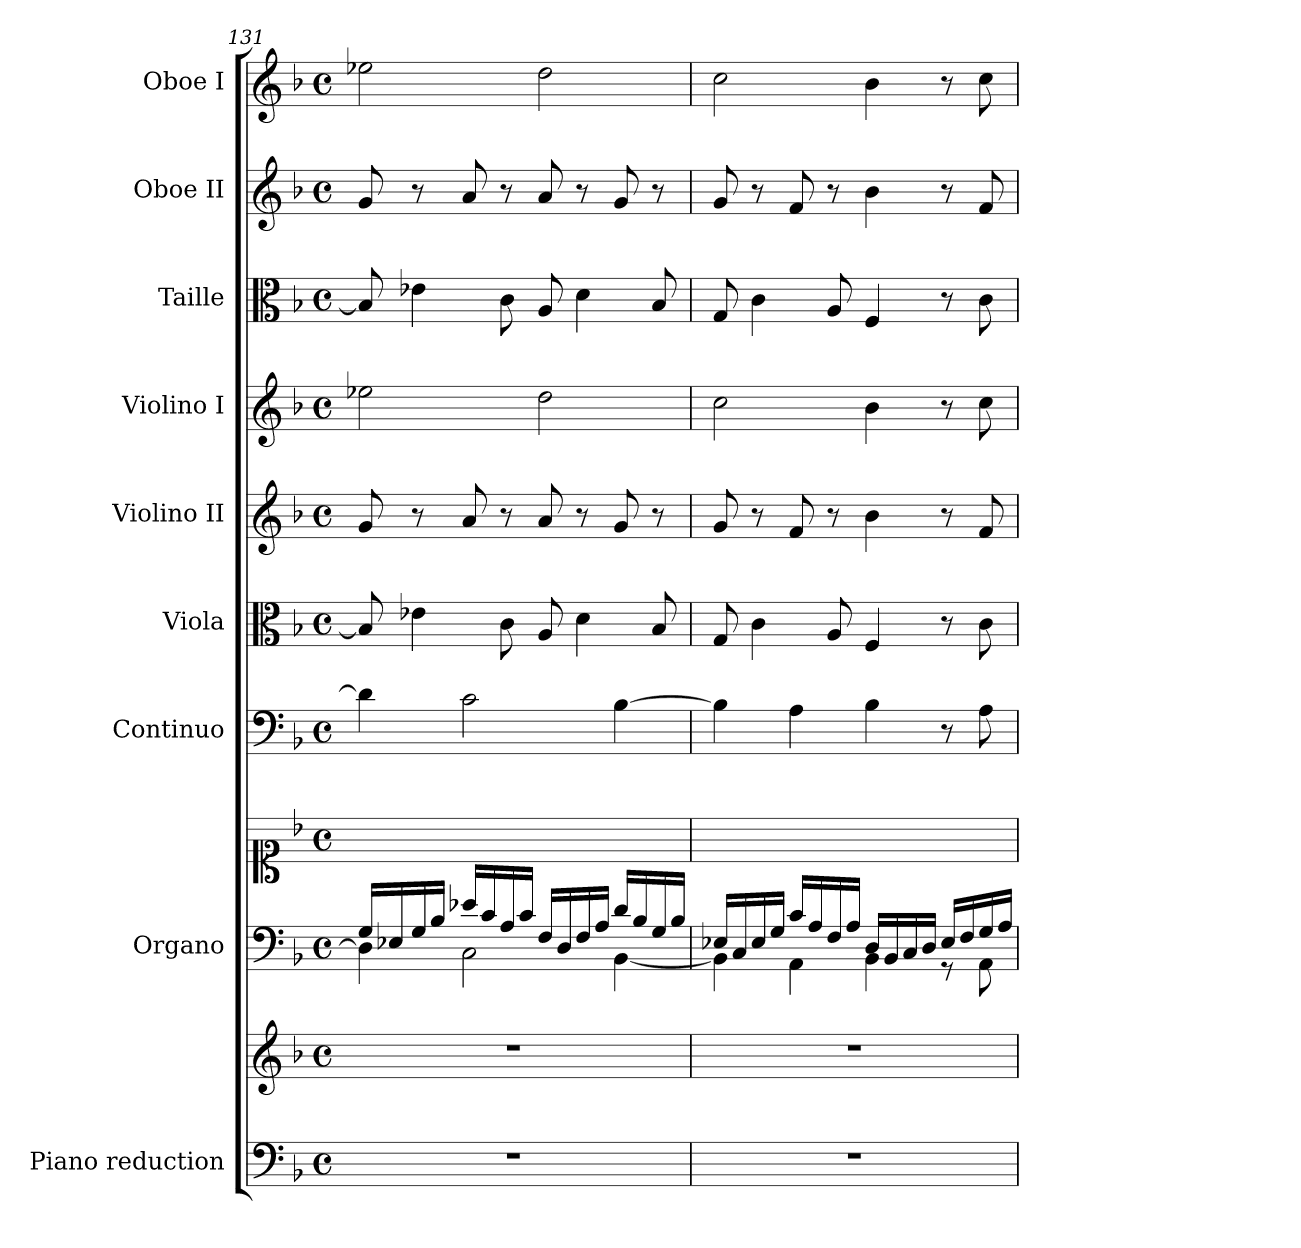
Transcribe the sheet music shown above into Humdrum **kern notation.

**kern	**kern	**kern	**kern	**kern	**kern	**kern	**kern	**kern	**kern	**kern
*part9	*part9	*part8	*part8	*part7	*part6	*part5	*part4	*part3	*part2	*part1
*staff11	*staff10	*staff9	*staff8	*staff7	*staff6	*staff5	*staff4	*staff3	*staff2	*staff1
*I"Piano reduction	*	*I"Organo	*	*I"Continuo	*I"Viola	*I"Violino II	*I"Violino I	*I"Taille	*I"Oboe II	*I"Oboe I
*I'Pno	*	*	*	*	*I'Vla	*I'Vln	*I'Vln	*	*I'Ob	*I'Ob
!!LO:PB:g=z
*clefF4	*clefG2	*clefF4	*clefC1	*clefF4	*clefC3	*clefG2	*clefG2	*clefC3	*clefG2	*clefG2
*k[b-]	*k[b-]	*k[b-]	*k[b-]	*k[b-]	*k[b-]	*k[b-]	*k[b-]	*k[b-]	*k[b-]	*k[b-]
*M4/4	*M4/4	*M4/4	*M4/4	*M4/4	*M4/4	*M4/4	*M4/4	*M4/4	*M4/4	*M4/4
*met(c)	*met(c)	*met(c)	*met(c)	*met(c)	*met(c)	*met(c)	*met(c)	*met(c)	*met(c)	*met(c)
=131	=131	=131	=131	=131	=131	=131	=131	=131	=131	=131
*	*	*^	*	*	*	*	*	*	*	*
1r	1r	16G/LL	4D\]	1ryy	4d\]	8B-/]	8g/	2ee-X\	8B-/]	8g/	2ee-X\
.	.	16E-X/	.	.	.	.	.	.	.	.	.
.	.	16G/	.	.	.	4e-X\	8r	.	4e-X\	8r	.
.	.	16B-/JJ	.	.	.	.	.	.	.	.	.
.	.	16e-X/LL	2C\	.	2c\	.	8a/	.	.	8a/	.
.	.	16c/	.	.	.	.	.	.	.	.	.
.	.	16A/	.	.	.	8c\	8r	.	8c\	8r	.
.	.	16c/JJ	.	.	.	.	.	.	.	.	.
.	.	16F/LL	.	.	.	8A/	8a/	2dd\	8A/	8a/	2dd\
.	.	16D/	.	.	.	.	.	.	.	.	.
.	.	16F/	.	.	.	4d\	8r	.	4d\	8r	.
.	.	16A/JJ	.	.	.	.	.	.	.	.	.
.	.	16d/LL	[4BB-\	.	[4B-\	.	8g/	.	.	8g/	.
.	.	16B-/	.	.	.	.	.	.	.	.	.
.	.	16G/	.	.	.	8B-/	8r	.	8B-/	8r	.
.	.	16B-/JJ	.	.	.	.	.	.	.	.	.
=132	=132	=132	=132	=132	=132	=132	=132	=132	=132	=132	=132
1r	1r	16E-X/LL	4BB-\]	1ryy	4B-\]	8G/	8g/	2cc\	8G/	8g/	2cc\
.	.	16C/	.	.	.	.	.	.	.	.	.
.	.	16E-/	.	.	.	4c\	8r	.	4c\	8r	.
.	.	16G/JJ	.	.	.	.	.	.	.	.	.
.	.	16c/LL	4AA\	.	4A\	.	8f/	.	.	8f/	.
.	.	16A/	.	.	.	.	.	.	.	.	.
.	.	16F/	.	.	.	8A/	8r	.	8A/	8r	.
.	.	16A/JJ	.	.	.	.	.	.	.	.	.
.	.	16D/LL	4BB-\	.	4B-\	4F/	4b-\	4b-\	4F/	4b-\	4b-\
.	.	16BB-/	.	.	.	.	.	.	.	.	.
.	.	16C/	.	.	.	.	.	.	.	.	.
.	.	16D/JJ	.	.	.	.	.	.	.	.	.
.	.	16E-/LL	8r	.	8r	8r	8r	8r	8r	8r	8r
.	.	16F/	.	.	.	.	.	.	.	.	.
.	.	16G/	8AA\	.	8A\	8c\	8f/	8cc\	8c\	8f/	8cc\
.	.	16A/JJ	.	.	.	.	.	.	.	.	.
*	*	*v	*v	*	*	*	*	*	*	*	*
=	=	=	=	=	=	=	=	=	=	=
*-	*-	*-	*-	*-	*-	*-	*-	*-	*-	*-
